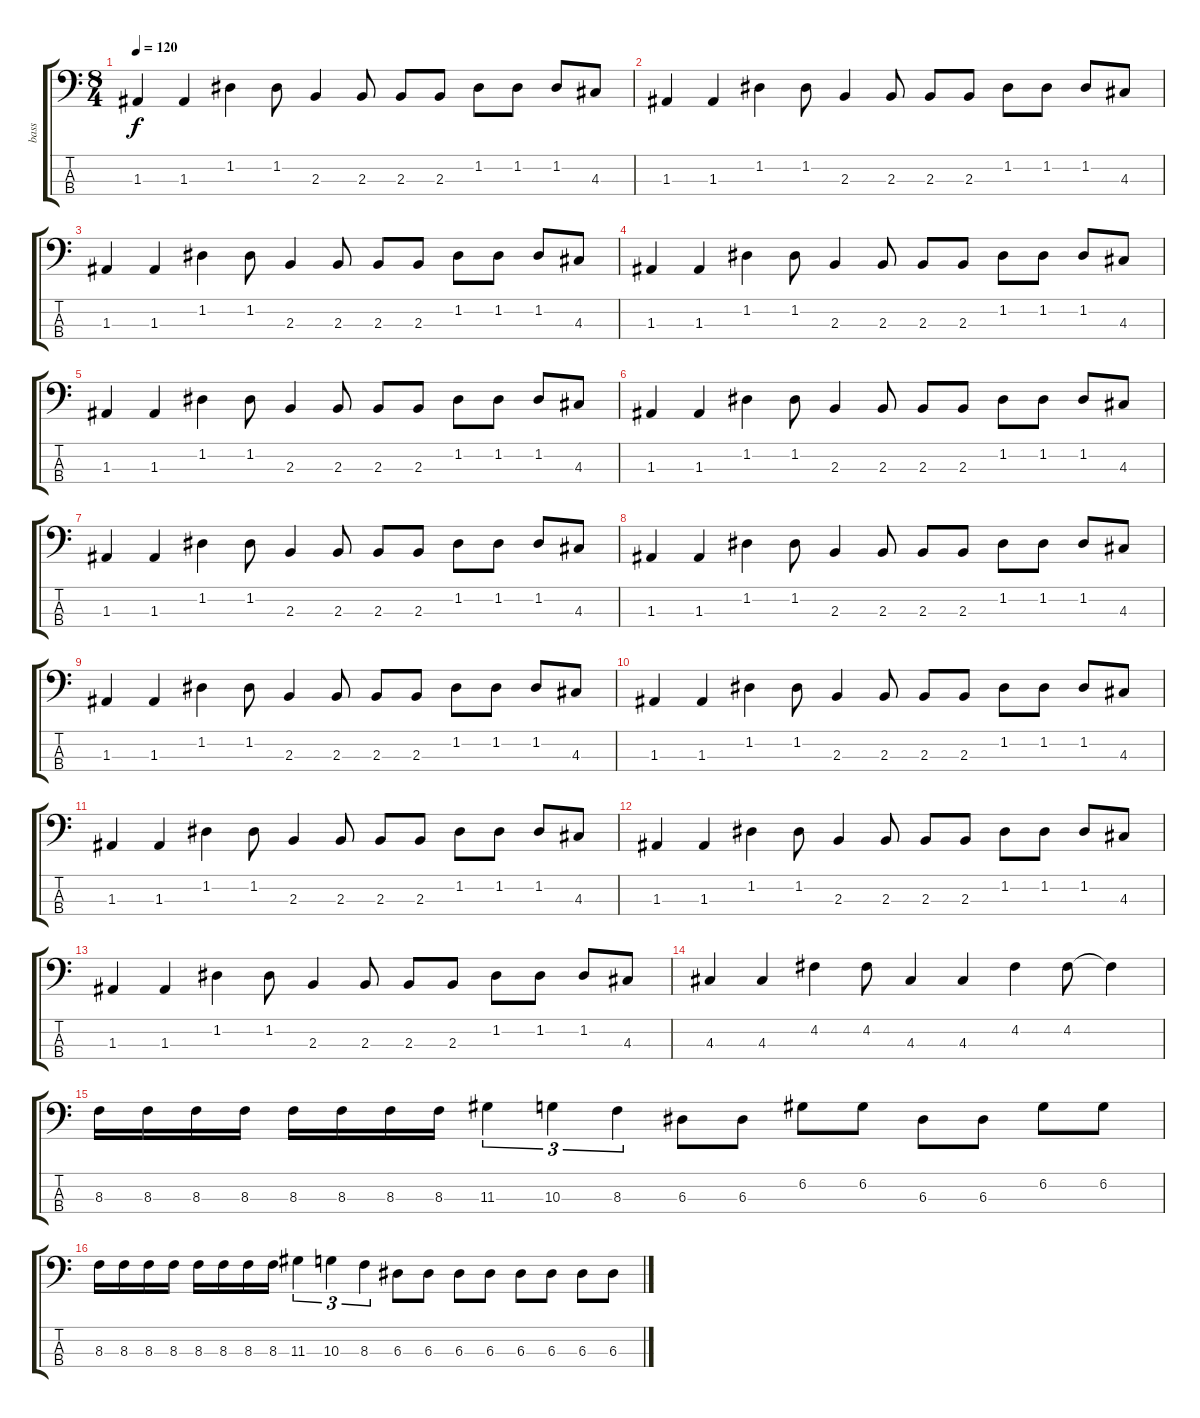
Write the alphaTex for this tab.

\track ("bass" "bass") {instrument electricbasspick}
\staff {score tabs}
\tuning (G2 D2 A1 E1) {hide}
\ts (8 4)
\tempo 120
\clef f4
\ks c
1.3.4{dy f} 1.3.4 1.2.4 1.2.8 2.3.4 2.3.8 2.3.8 2.3.8 1.2.8 1.2.8 1.2.8 4.3.8 |
1.3.4 1.3.4 1.2.4 1.2.8 2.3.4 2.3.8 2.3.8 2.3.8 1.2.8 1.2.8 1.2.8 4.3.8 |
1.3.4 1.3.4 1.2.4 1.2.8 2.3.4 2.3.8 2.3.8 2.3.8 1.2.8 1.2.8 1.2.8 4.3.8 |
1.3.4 1.3.4 1.2.4 1.2.8 2.3.4 2.3.8 2.3.8 2.3.8 1.2.8 1.2.8 1.2.8 4.3.8 |
1.3.4 1.3.4 1.2.4 1.2.8 2.3.4 2.3.8 2.3.8 2.3.8 1.2.8 1.2.8 1.2.8 4.3.8 |
1.3.4 1.3.4 1.2.4 1.2.8 2.3.4 2.3.8 2.3.8 2.3.8 1.2.8 1.2.8 1.2.8 4.3.8 |
1.3.4 1.3.4 1.2.4 1.2.8 2.3.4 2.3.8 2.3.8 2.3.8 1.2.8 1.2.8 1.2.8 4.3.8 |
1.3.4 1.3.4 1.2.4 1.2.8 2.3.4 2.3.8 2.3.8 2.3.8 1.2.8 1.2.8 1.2.8 4.3.8 |
1.3.4 1.3.4 1.2.4 1.2.8 2.3.4 2.3.8 2.3.8 2.3.8 1.2.8 1.2.8 1.2.8 4.3.8 |
1.3.4 1.3.4 1.2.4 1.2.8 2.3.4 2.3.8 2.3.8 2.3.8 1.2.8 1.2.8 1.2.8 4.3.8 |
1.3.4 1.3.4 1.2.4 1.2.8 2.3.4 2.3.8 2.3.8 2.3.8 1.2.8 1.2.8 1.2.8 4.3.8 |
1.3.4 1.3.4 1.2.4 1.2.8 2.3.4 2.3.8 2.3.8 2.3.8 1.2.8 1.2.8 1.2.8 4.3.8 |
1.3.4 1.3.4 1.2.4 1.2.8 2.3.4 2.3.8 2.3.8 2.3.8 1.2.8 1.2.8 1.2.8 4.3.8 |
4.3.4 4.3.4 4.2.4 4.2.8 4.3.4 4.3.4 4.2.4 4.2.8 4.2{t}.4 |
8.3.16 8.3.16 8.3.16 8.3.16 8.3.16 8.3.16 8.3.16 8.3.16 11.3.4{tu (3 2)} 10.3.4{tu (3 2)} 8.3.4{tu (3 2)} 6.3.8 6.3.8 6.2.8 6.2.8 6.3.8 6.3.8 6.2.8 6.2.8 |
8.3.16 8.3.16 8.3.16 8.3.16 8.3.16 8.3.16 8.3.16 8.3.16 11.3.4{tu (3 2)} 10.3.4{tu (3 2)} 8.3.4{tu (3 2)} 6.3.8 6.3.8 6.3.8 6.3.8 6.3.8 6.3.8 6.3.8 6.3.8
